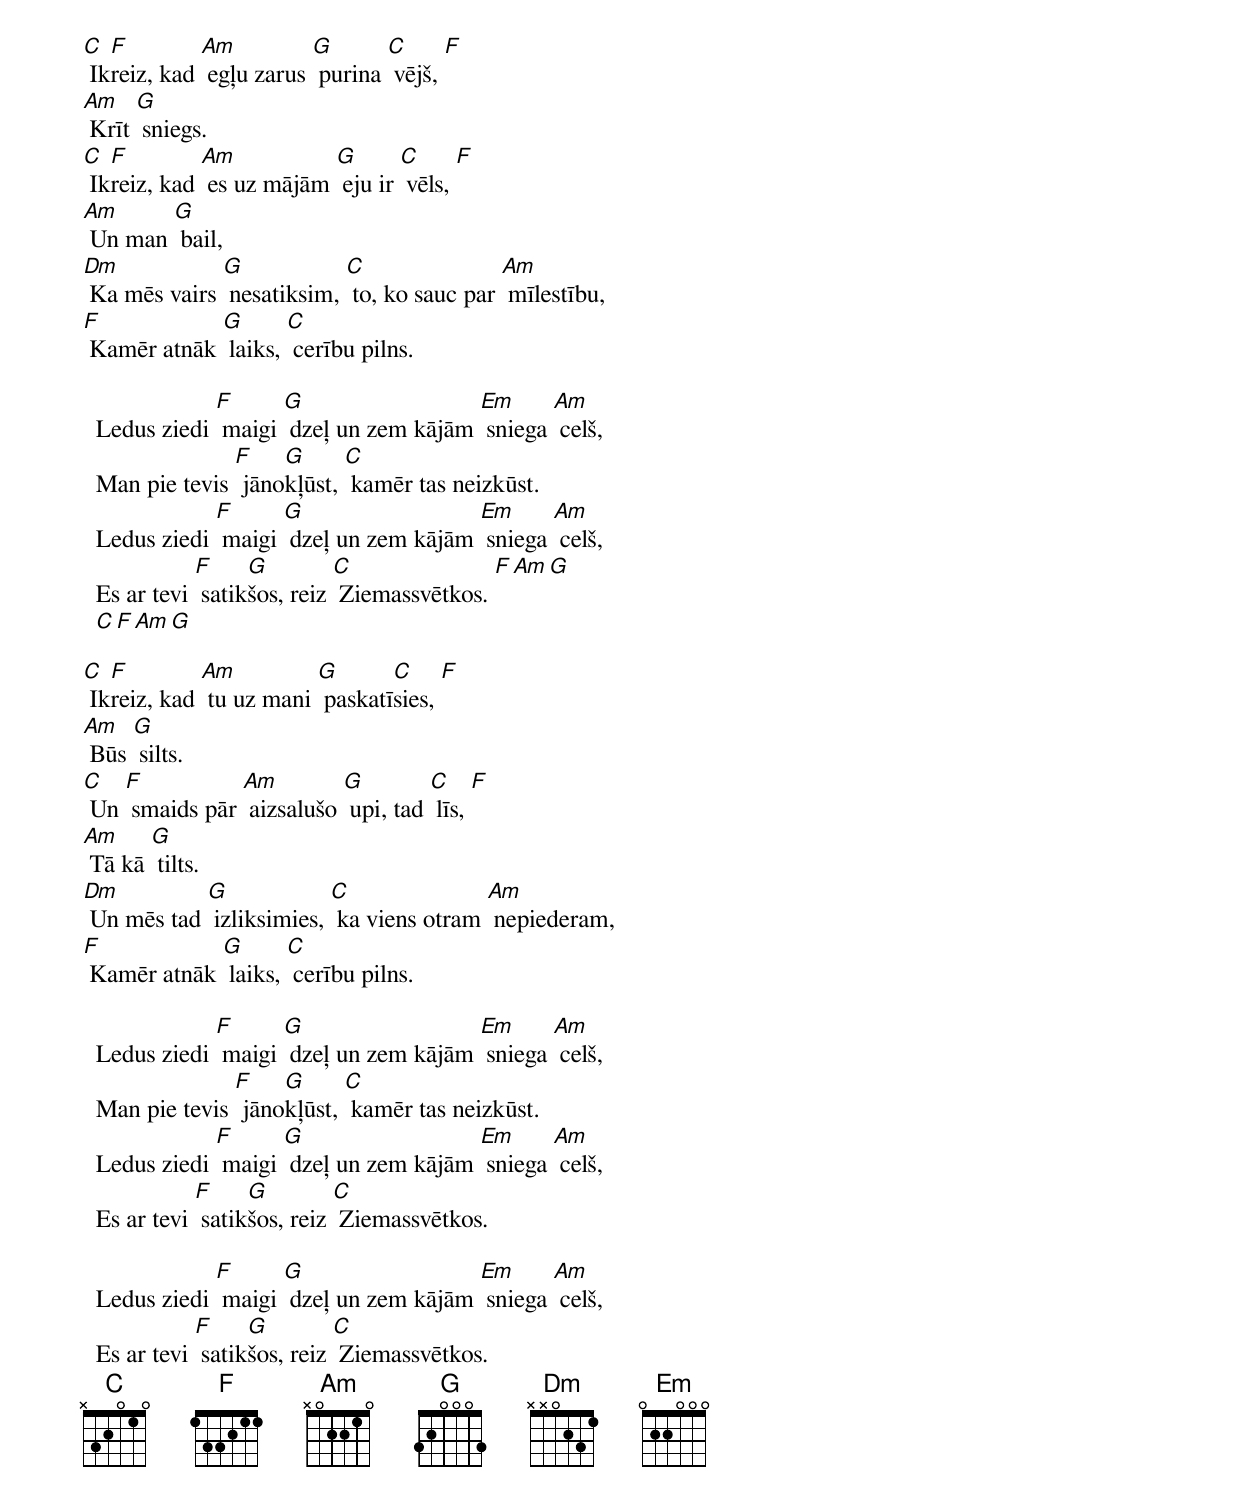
[C] Ik[F]reiz, kad [Am] egļu zarus [G] purina [C] vējš, [F]
[Am] Krīt [G] sniegs.
[C] Ik[F]reiz, kad [Am] es uz mājām [G] eju ir [C] vēls, [F]
[Am] Un man [G] bail,
[Dm] Ka mēs vairs [G] nesatiksim, [C] to, ko sauc par [Am] mīlestību,
[F] Kamēr atnāk [G] laiks, [C] cerību pilns.

  Ledus ziedi [F] maigi [G] dzeļ un zem kājām [Em] sniega [Am] celš,
  Man pie tevis [F] jāno[G]kļūst, [C] kamēr tas neizkūst.
  Ledus ziedi [F] maigi [G] dzeļ un zem kājām [Em] sniega [Am] celš,
  Es ar tevi [F] satik[G]šos, reiz [C] Ziemassvētkos. [F][Am][G]
  [C][F][Am][G]

[C] Ik[F]reiz, kad [Am] tu uz mani [G] paskatī[C]sies, [F]
[Am] Būs [G] silts.
[C] Un [F] smaids pār [Am] aizsalušo [G] upi, tad [C] līs, [F]
[Am] Tā kā [G] tilts.
[Dm] Un mēs tad [G] izliksimies, [C] ka viens otram [Am] nepiederam,
[F] Kamēr atnāk [G] laiks, [C] cerību pilns.

  Ledus ziedi [F] maigi [G] dzeļ un zem kājām [Em] sniega [Am] celš,
  Man pie tevis [F] jāno[G]kļūst, [C] kamēr tas neizkūst.
  Ledus ziedi [F] maigi [G] dzeļ un zem kājām [Em] sniega [Am] celš,
  Es ar tevi [F] satik[G]šos, reiz [C] Ziemassvētkos.

  Ledus ziedi [F] maigi [G] dzeļ un zem kājām [Em] sniega [Am] celš,
  Es ar tevi [F] satik[G]šos, reiz [C] Ziemassvētkos.
